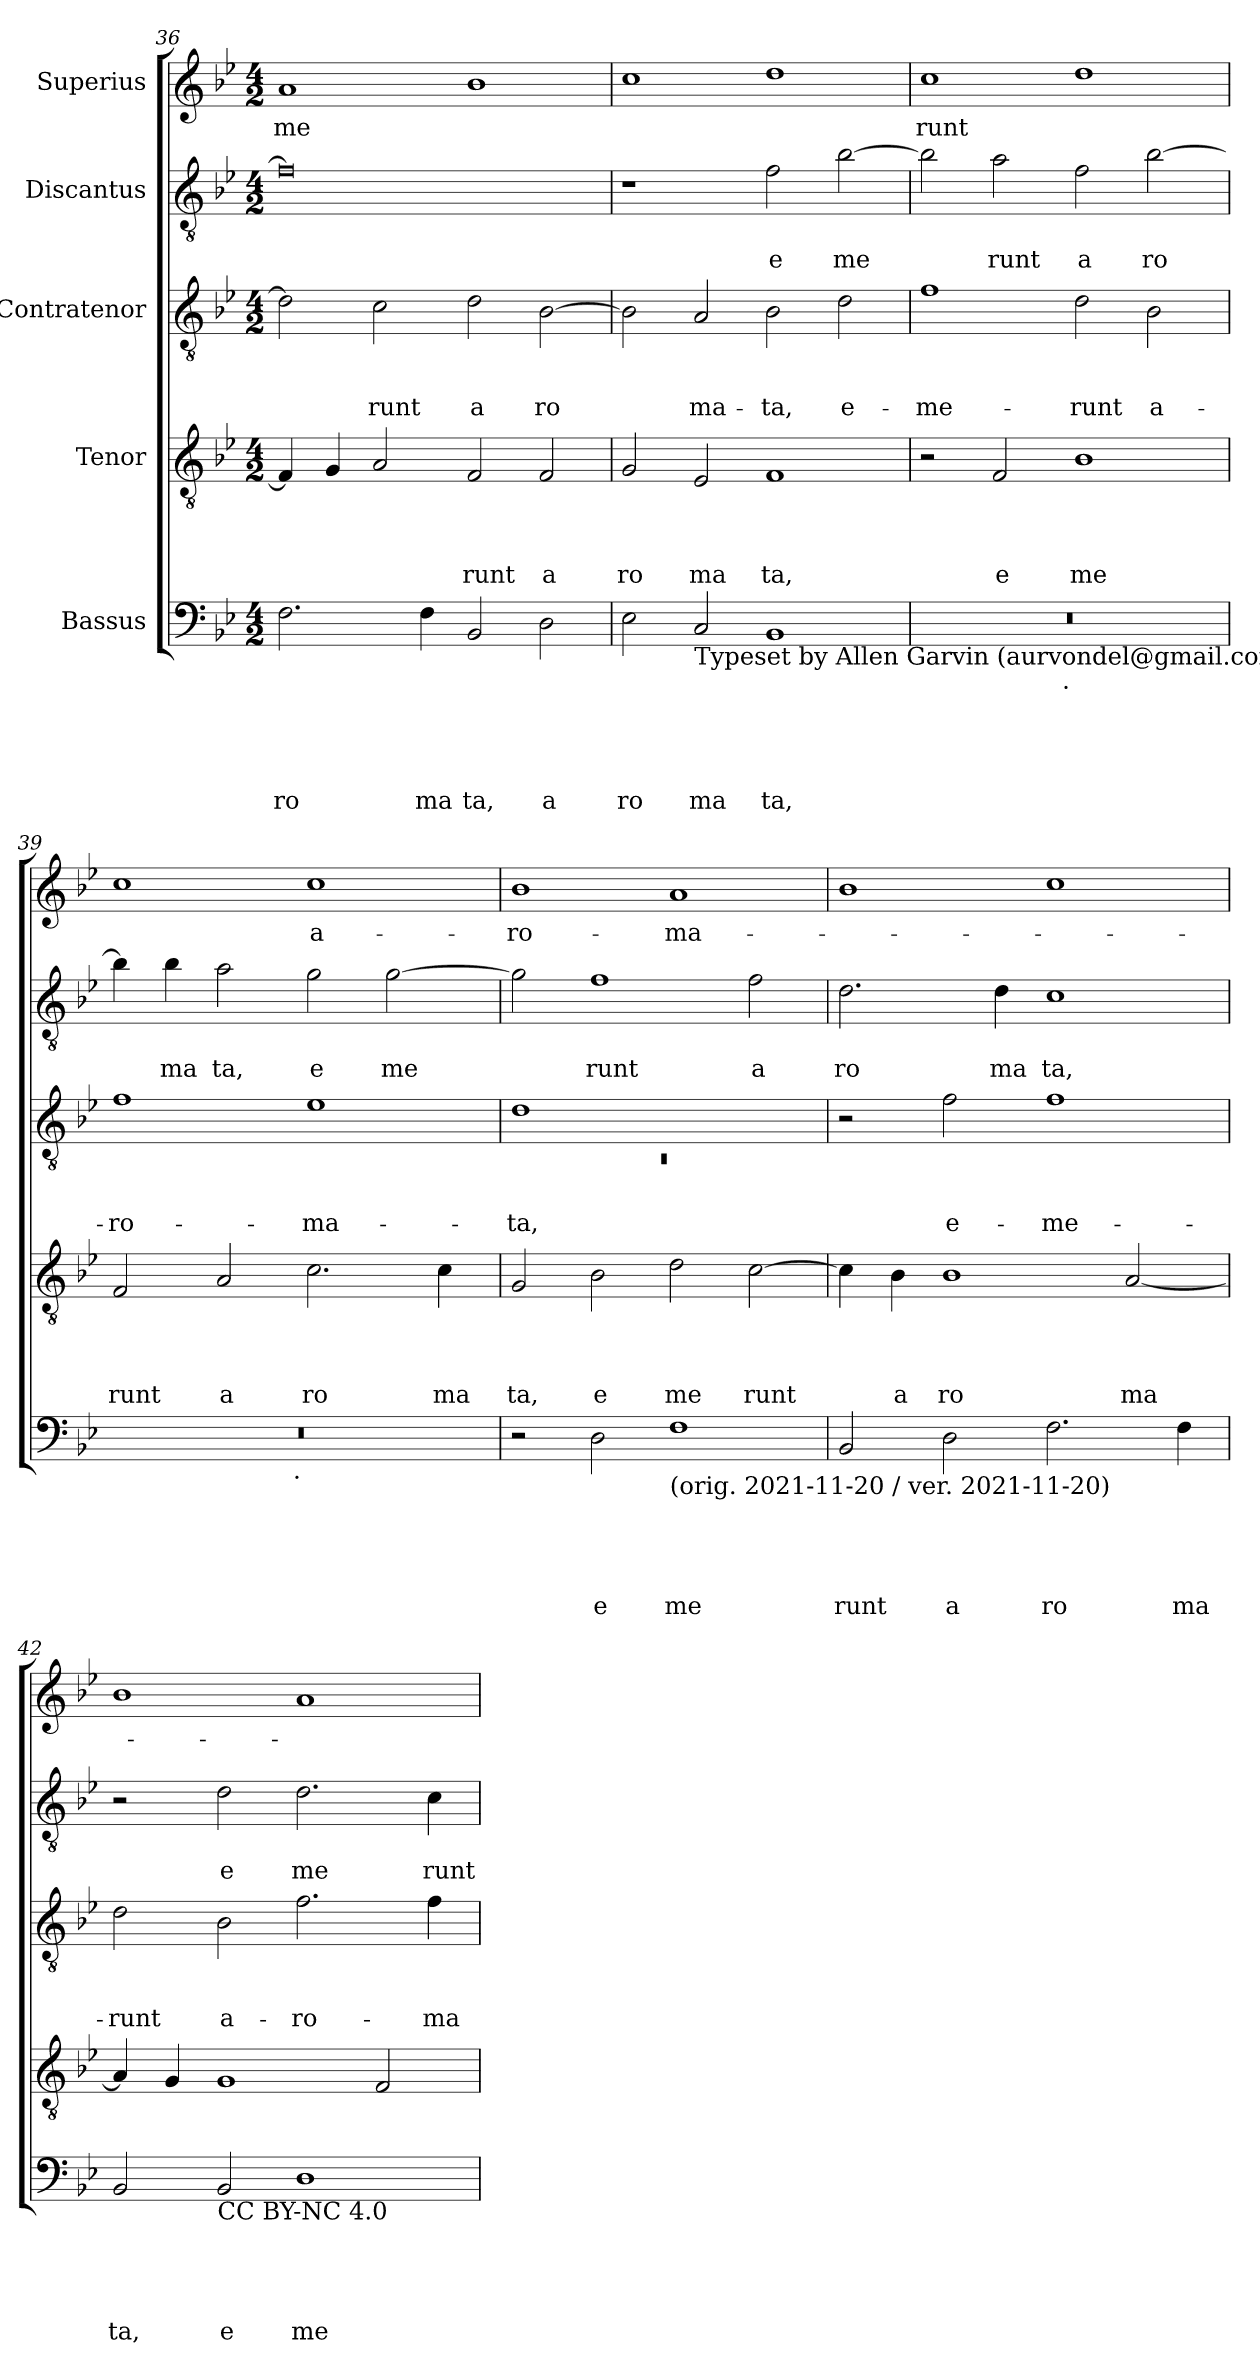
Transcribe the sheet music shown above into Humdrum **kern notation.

**kern	**text	**text	**text	**text	**text	**kern	**text	**text	**text	**text	**kern	**text	**text	**text	**kern	**text	**text	**kern	**text
*part5	*part5	*part5	*part5	*part5	*part5	*part4	*part4	*part4	*part4	*part4	*part3	*part3	*part3	*part3	*part2	*part2	*part2	*part1	*part1
*staff5	*staff5	*staff5	*staff5	*staff5	*staff5	*staff4	*staff4	*staff4	*staff4	*staff4	*staff3	*staff3	*staff3	*staff3	*staff2	*staff2	*staff2	*staff1	*staff1
*I"Bassus	*	*	*	*	*	*I"Tenor	*	*	*	*	*I"Contratenor	*	*	*	*I"Discantus	*	*	*I"Superius	*
*clefF4	*	*	*	*	*	*clefGv2	*	*	*	*	*clefGv2	*	*	*	*clefGv2	*	*	*clefG2	*
*k[b-e-]	*	*	*	*	*	*k[b-e-]	*	*	*	*	*k[b-e-]	*	*	*	*k[b-e-]	*	*	*k[b-e-]	*
*B-:	*	*	*	*	*	*B-:	*	*	*	*	*B-:	*	*	*	*B-:	*	*	*B-:	*
*M4/2	*	*	*	*	*	*M4/2	*	*	*	*	*M4/2	*	*	*	*M4/2	*	*	*M4/2	*
=36	=36	=36	=36	=36	=36	=36	=36	=36	=36	=36	=36	=36	=36	=36	=36	=36	=36	=36	=36
!	!	!	!	!	!LO:LY:b	!	!	!	!	!	!	!	!	!	!	!	!	!	!LO:LY:b
2.F\	.	.	.	.	ro	4F/]	.	.	.	.	2d\]	.	.	.	0f]	.	.	1a	me
.	.	.	.	.	.	4G/	.	.	.	.	.	.	.	.	.	.	.	.	.
!	!	!	!	!	!	!	!	!	!	!	!	!	!	!LO:LY:b	!	!	!	!	!
.	.	.	.	.	.	2A/	.	.	.	.	2c\	.	.	runt	.	.	.	.	.
!	!	!	!	!	!LO:LY:b	!	!	!	!	!	!	!	!	!	!	!	!	!	!
4F\	.	.	.	.	ma	.	.	.	.	.	.	.	.	.	.	.	.	.	.
!	!	!	!	!	!LO:LY:b	!	!	!	!	!LO:LY:b	!	!	!	!LO:LY:b	!	!	!	!	!
2BB-/	.	.	.	.	ta,	2F/	.	.	.	runt	2d\	.	.	a	.	.	.	1b-	.
!	!	!	!	!	!LO:LY:b	!	!	!	!	!LO:LY:b	!	!	!	!LO:LY:b	!	!	!	!	!
2D\	.	.	.	.	a	2F/	.	.	.	a	[<2B-\	.	.	ro	.	.	.	.	.
!!LO:LB:g=z
=37	=37	=37	=37	=37	=37	=37	=37	=37	=37	=37	=37	=37	=37	=37	=37	=37	=37	=37	=37
!	!	!	!	!	!LO:LY:b	!	!	!	!	!LO:LY:b	!	!	!	!	!	!	!	!	!
2E-\	.	.	.	.	ro	2G/	.	.	.	ro	2B-\]	.	.	.	1r	.	.	1cc	.
!LO:TX:b:t=Typeset by Allen Garvin (aurvondel@gmail.com) (orig. 2021-11-20	!	!	!	!	!	!	!	!	!	!	!	!	!	!	!	!	!	!	!
!	!	!	!	!	!LO:LY:b	!	!	!	!	!LO:LY:b	!	!	!	!LO:LY:b	!	!	!	!	!
2C/	.	.	.	.	ma	2E-/	.	.	.	ma	2A/	.	.	ma-	.	.	.	.	.
!	!	!	!	!	!LO:LY:b	!	!	!	!	!LO:LY:b	!	!	!	!LO:LY:b	!	!	!LO:LY:b	!	!
1BB-	.	.	.	.	ta,	1F	.	.	.	ta,	2B-\	.	.	-ta,	2f\	.	e	1dd	.
!	!	!	!	!	!	!	!	!	!	!	!	!	!	!LO:LY:b	!	!	!LO:LY:b	!	!
.	.	.	.	.	.	.	.	.	.	.	2d\	.	.	e-	[>2b-\	.	me	.	.
=38	=38	=38	=38	=38	=38	=38	=38	=38	=38	=38	=38	=38	=38	=38	=38	=38	=38	=38	=38
!	!	!	!	!	!	!	!	!	!	!	!	!	!	!LO:LY:b	!	!	!	!	!LO:LY:b
*^	*	*	*	*	*	*	*	*	*	*	*	*	*	*	*	*	*	*	*
0r	2ryy	.	.	.	.	.	2r	.	.	.	.	1f	.	.	-me-	2b-\]	.	.	1cc	runt
!	!	!	!	!	!	!	!	!	!	!	!LO:LY:b	!	!	!	!	!	!	!LO:LY:b	!	!
.	4...ryy	.	.	.	.	.	2F/	.	.	.	e	.	.	.	.	2a\	.	runt	.	.
!	!LO:TX:b:t=.	!	!	!	!	!	!	!	!	!	!	!	!	!	!	!	!	!	!	!
.	1ryy	.	.	.	.	.	.	.	.	.	.	.	.	.	.	.	.	.	.	.
!	!	!	!	!	!	!	!	!	!	!	!LO:LY:b	!	!	!	!LO:LY:b	!	!	!LO:LY:b	!	!
.	.	.	.	.	.	.	1B-	.	.	.	me	2d\	.	.	-runt	2f\	.	a	1dd	.
!	!	!	!	!	!	!	!	!	!	!	!	!	!	!	!LO:LY:b	!	!	!LO:LY:b	!	!
.	.	.	.	.	.	.	.	.	.	.	.	2B-\	.	.	a-	[>2b-\	.	ro	.	.
.	32ryy	.	.	.	.	.	.	.	.	.	.	.	.	.	.	.	.	.	.	.
=39	=39	=39	=39	=39	=39	=39	=39	=39	=39	=39	=39	=39	=39	=39	=39	=39	=39	=39	=39	=39
!	!	!	!	!	!	!	!	!	!	!	!LO:LY:b	!	!	!	!LO:LY:b	!	!	!	!	!
0r	2ryy	.	.	.	.	.	2F/	.	.	.	runt	1f	.	.	-ro-	4b-\]	.	.	1cc	.
!	!	!	!	!	!	!	!	!	!	!	!	!	!	!	!	!	!	!LO:LY:b	!	!
.	.	.	.	.	.	.	.	.	.	.	.	.	.	.	.	4b-\	.	ma	.	.
!	!	!	!	!	!	!	!	!	!	!	!LO:LY:b	!	!	!	!	!	!	!LO:LY:b	!	!
.	4...ryy	.	.	.	.	.	2A/	.	.	.	a	.	.	.	.	2a\	.	ta,	.	.
!	!LO:TX:b:t=.	!	!	!	!	!	!	!	!	!	!	!	!	!	!	!	!	!	!	!
.	1ryy	.	.	.	.	.	.	.	.	.	.	.	.	.	.	.	.	.	.	.
!	!	!	!	!	!	!	!	!	!	!	!LO:LY:b	!	!	!	!LO:LY:b	!	!	!LO:LY:b	!	!LO:LY:b
.	.	.	.	.	.	.	2.c\	.	.	.	ro	1e-	.	.	-ma-	2g\	.	e	1cc	a-
!	!	!	!	!	!	!	!	!	!	!	!	!	!	!	!	!	!	!LO:LY:b	!	!
.	.	.	.	.	.	.	.	.	.	.	.	.	.	.	.	[>2g\	.	me	.	.
!	!	!	!	!	!	!	!	!	!	!	!LO:LY:b	!	!	!	!	!	!	!	!	!
.	.	.	.	.	.	.	4c\	.	.	.	ma	.	.	.	.	.	.	.	.	.
.	32ryy	.	.	.	.	.	.	.	.	.	.	.	.	.	.	.	.	.	.	.
=40	=40	=40	=40	=40	=40	=40	=40	=40	=40	=40	=40	=40	=40	=40	=40	=40	=40	=40	=40	=40
*	*	*	*	*	*	*	*	*	*	*	*	*^	*	*	*	*	*	*	*	*
!	!	!	!	!	!	!	!	!	!	!	!LO:LY:b	!	!LO:N:vis=1	!	!	!LO:LY:b	!	!	!	!	!LO:LY:b
*v	*v	*	*	*	*	*	*	*	*	*	*	*	*	*	*	*	*	*	*	*	*
2r	.	.	.	.	.	2G/	.	.	.	ta,	1d	0rC	.	.	-ta,	2g\]	.	.	1b-	-ro-
!	!	!	!	!	!LO:LY:b	!	!	!	!	!LO:LY:b	!	!	!	!	!	!	!	!LO:LY:b	!	!
2D\	.	.	.	.	e	2B-\	.	.	.	e	.	.	.	.	.	1f	.	runt	.	.
!LO:TX:b:t=(orig. 2021-11-20 / ver. 2021-11-20)	!	!	!	!	!	!	!	!	!	!	!	!	!	!	!	!	!	!	!	!
!	!	!	!	!	!LO:LY:b	!	!	!	!	!LO:LY:b	!	!	!	!	!	!	!	!	!	!LO:LY:b
1F	.	.	.	.	me	2d\	.	.	.	me	1ryy	.	.	.	.	.	.	.	1a	-ma-
!	!	!	!	!	!	!	!	!	!	!LO:LY:b	!	!	!	!	!	!	!	!LO:LY:b	!	!
.	.	.	.	.	.	[>2c\	.	.	.	runt	.	.	.	.	.	2f\	.	a	.	.
*	*	*	*	*	*	*	*	*	*	*	*v	*v	*	*	*	*	*	*	*	*
=41	=41	=41	=41	=41	=41	=41	=41	=41	=41	=41	=41	=41	=41	=41	=41	=41	=41	=41	=41
!	!	!	!	!	!LO:LY:b	!	!	!	!	!	!	!	!	!	!	!	!LO:LY:b	!	!
2BB-/	.	.	.	.	runt	4c\]	.	.	.	.	2r	.	.	.	2.d\	.	ro	1b-	.
!	!	!	!	!	!	!	!	!	!	!LO:LY:b	!	!	!	!	!	!	!	!	!
.	.	.	.	.	.	4B-\	.	.	.	a	.	.	.	.	.	.	.	.	.
!	!	!	!	!	!LO:LY:b	!	!	!	!	!LO:LY:b	!	!	!	!LO:LY:b	!	!	!	!	!
2D\	.	.	.	.	a	1B-	.	.	.	ro	2f\	.	.	e-	.	.	.	.	.
!	!	!	!	!	!	!	!	!	!	!	!	!	!	!	!	!	!LO:LY:b	!	!
.	.	.	.	.	.	.	.	.	.	.	.	.	.	.	4d\	.	ma	.	.
!	!	!	!	!	!LO:LY:b	!	!	!	!	!	!	!	!	!LO:LY:b	!	!	!LO:LY:b	!	!
2.F\	.	.	.	.	ro	.	.	.	.	.	1f	.	.	-me-	1c	.	ta,	1cc	.
!	!	!	!	!	!	!	!	!	!	!LO:LY:b	!	!	!	!	!	!	!	!	!
.	.	.	.	.	.	[<2A/	.	.	.	ma	.	.	.	.	.	.	.	.	.
!	!	!	!	!	!LO:LY:b	!	!	!	!	!	!	!	!	!	!	!	!	!	!
4F\	.	.	.	.	ma	.	.	.	.	.	.	.	.	.	.	.	.	.	.
=42	=42	=42	=42	=42	=42	=42	=42	=42	=42	=42	=42	=42	=42	=42	=42	=42	=42	=42	=42
!	!	!	!	!	!LO:LY:b	!	!	!	!	!	!	!	!	!LO:LY:b	!	!	!	!	!
2BB-/	.	.	.	.	ta,	4A/]	.	.	.	.	2d\	.	.	-runt	2r	.	.	1b-	.
.	.	.	.	.	.	4G/	.	.	.	.	.	.	.	.	.	.	.	.	.
!LO:TX:b:t=CC BY-NC 4.0	!	!	!	!	!	!	!	!	!	!	!	!	!	!	!	!	!	!	!
!	!	!	!	!	!LO:LY:b	!	!	!	!	!	!	!	!	!LO:LY:b	!	!	!LO:LY:b	!	!
2BB-/	.	.	.	.	e	1G	.	.	.	.	2B-\	.	.	a-	2d\	.	e	.	.
!	!	!	!	!	!LO:LY:b	!	!	!	!	!	!	!	!	!LO:LY:b	!	!	!LO:LY:b	!	!
1D	.	.	.	.	me	.	.	.	.	.	2.f\	.	.	-ro-	2.d\	.	me	1a	.
.	.	.	.	.	.	2F/	.	.	.	.	.	.	.	.	.	.	.	.	.
!	!	!	!	!	!	!	!	!	!	!	!	!	!	!LO:LY:b	!	!	!LO:LY:b	!	!
.	.	.	.	.	.	.	.	.	.	.	4f\	.	.	-ma-	4c\	.	runt	.	.
=	=	=	=	=	=	=	=	=	=	=	=	=	=	=	=	=	=	=	=
*-	*-	*-	*-	*-	*-	*-	*-	*-	*-	*-	*-	*-	*-	*-	*-	*-	*-	*-	*-
